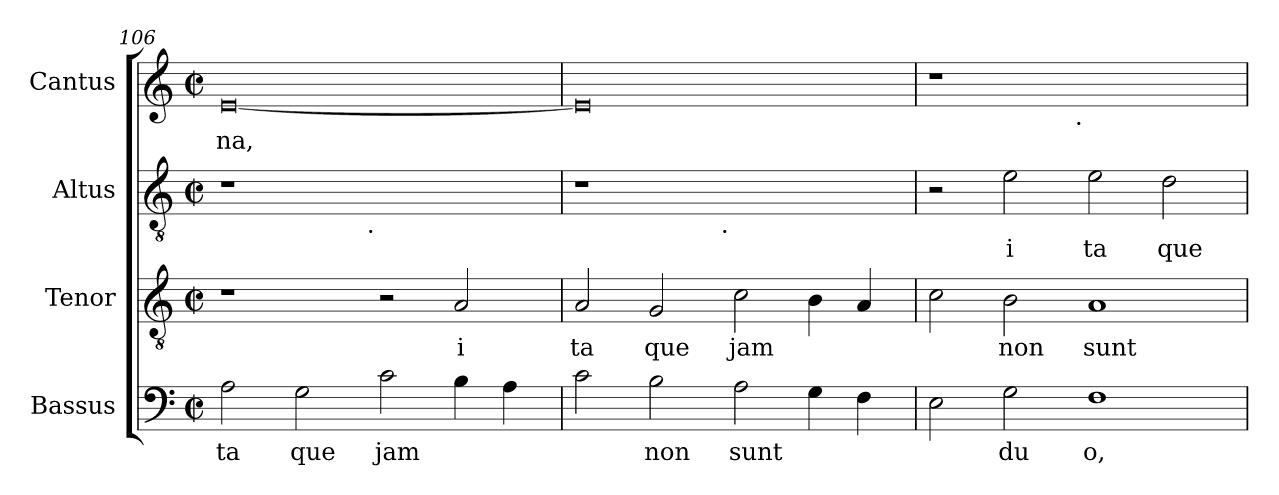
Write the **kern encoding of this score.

**kern	**text	**kern	**text	**kern	**text	**kern	**text
*part4	*part4	*part3	*part3	*part2	*part2	*part1	*part1
*staff4	*staff4	*staff3	*staff3	*staff2	*staff2	*staff1	*staff1
*I"Bassus	*	*I"Tenor	*	*I"Altus	*	*I"Cantus	*
*clefF4	*	*clefGv2	*	*clefGv2	*	*clefG2	*
*k[]	*	*k[]	*	*k[]	*	*k[]	*
*C:	*	*C:	*	*C:	*	*C:	*
*M2/2	*	*M2/2	*	*M2/2	*	*M2/2	*
*met(c|)	*	*met(c|)	*	*met(c|)	*	*met(c|)	*
=106	=106	=106	=106	=106	=106	=106	=106
!	!LO:LY:b:cj	!	!	!	!	!	!LO:LY:b:cj
*	*	*	*	*^	*	*	*
2A\	ta	1r	.	1r	2ryy	.	[<0e	-na,
!	!LO:LY:b:cj	!	!	!	!	!	!	!
2G\	que	.	.	.	4...ryy	.	.	.
!	!	!	!	!	!LO:TX:b:t=.	!	!	!
.	.	.	.	.	1ryy	.	.	.
!	!LO:LY:b:cj	!	!	!	!	!	!	!
2c\	jam	2r	.	1ryy	.	.	.	.
!	!LO:LY:b:cj	!	!LO:LY:b:cj	!	!	!	!	!
4B\	.	2A/	i	.	.	.	.	.
!	!LO:LY:b:cj	!	!	!	!	!	!	!
4A\	.	.	.	.	.	.	.	.
.	.	.	.	.	32ryy	.	.	.
=107	=107	=107	=107	=107	=107	=107	=107	=107
!	!LO:LY:b:cj	!	!LO:LY:b:cj	!	!	!	!	!LO:LY:b:cj
2c\	.	2A/	ta	1r	2ryy	.	0e]	.
!	!LO:LY:b:cj	!	!LO:LY:b:cj	!	!	!	!	!
2B\	non	2G/	que	.	4...ryy	.	.	.
!	!	!	!	!	!LO:TX:b:t=.	!	!	!
.	.	.	.	.	1ryy	.	.	.
!	!LO:LY:b:cj	!	!LO:LY:b:cj	!	!	!	!	!
2A\	sunt	2c\	jam	1ryy	.	.	.	.
!	!LO:LY:b:cj	!	!LO:LY:b:cj	!	!	!	!	!
4G\	.	4B\	.	.	.	.	.	.
!	!LO:LY:b:cj	!	!LO:LY:b:cj	!	!	!	!	!
4F\	.	4A/	.	.	.	.	.	.
.	.	.	.	.	32ryy	.	.	.
=108	=108	=108	=108	=108	=108	=108	=108	=108
!	!LO:LY:b:cj	!	!LO:LY:b:cj	!	!	!	!	!
*	*	*	*	*v	*v	*	*^	*
2E\	.	2c\	.	2r	.	1r	2ryy	.
!	!LO:LY:b:cj	!	!LO:LY:b:cj	!	!LO:LY:b:cj	!	!	!
2G\	du	2B\	non	2e\	i	.	4...ryy	.
!	!	!	!	!	!	!	!LO:TX:b:t=.	!
.	.	.	.	.	.	.	1ryy	.
!	!LO:LY:b:cj	!	!LO:LY:b:cj	!	!LO:LY:b:cj	!	!	!
1F	o,	1A	sunt	2e\	ta	1ryy	.	.
!	!	!	!	!	!LO:LY:b:cj	!	!	!
.	.	.	.	2d\	que	.	.	.
.	.	.	.	.	.	.	32ryy	.
*	*	*	*	*	*	*v	*v	*
=	=	=	=	=	=	=	=
*-	*-	*-	*-	*-	*-	*-	*-
